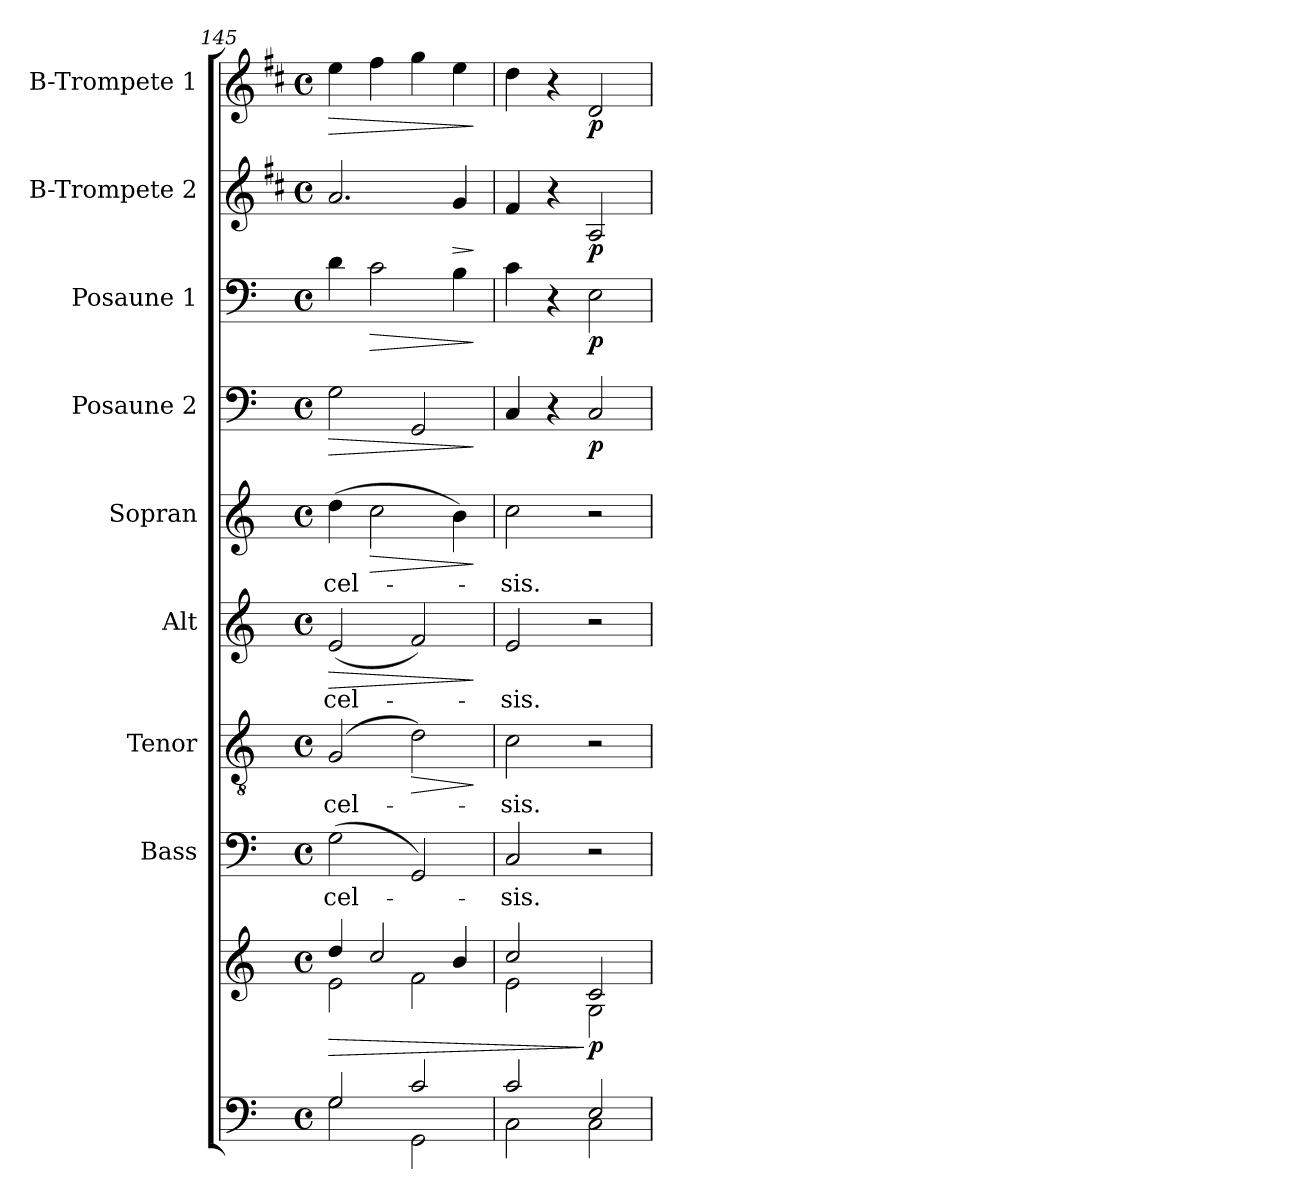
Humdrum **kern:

**kern	**kern	**dynam	**kern	**text	**kern	**text	**dynam	**kern	**text	**dynam	**kern	**text	**dynam	**kern	**dynam	**kern	**dynam	**kern	**dynam	**kern	**dynam
*part9	*part9	*part9	*part8	*part8	*part7	*part7	*part7	*part6	*part6	*part6	*part5	*part5	*part5	*part4	*part4	*part3	*part3	*part2	*part2	*part1	*part1
*staff10	*staff9	*staff9/10	*staff8	*staff8	*staff7	*staff7	*staff7	*staff6	*staff6	*staff6	*staff5	*staff5	*staff5	*staff4	*staff4	*staff3	*staff3	*staff2	*staff2	*staff1	*staff1
*	*	*	*I"Bass	*	*I"Tenor	*	*	*I"Alt	*	*	*I"Sopran	*	*	*I"Posaune 2	*	*I"Posaune 1	*	*I"B-Trompete 2	*	*I"B-Trompete 1	*
*	*	*	*I'B.	*	*I'T.	*	*	*I'A.	*	*	*I'S.	*	*	*I'Pos. 2	*	*I'Pos. 1	*	*I'B Trp. 2	*	*I'B Trp. 1	*
*clefF4	*clefG2	*	*clefF4	*	*clefGv2	*	*	*clefG2	*	*	*clefG2	*	*	*clefF4	*	*clefF4	*	*clefG2	*	*clefG2	*
*	*	*	*	*	*	*	*	*	*	*	*	*	*	*	*	*	*	*ITrd1c2	*	*ITrd1c2	*
*k[]	*k[]	*	*k[]	*	*k[]	*	*	*k[]	*	*	*k[]	*	*	*k[]	*	*k[]	*	*k[]	*	*k[]	*
*C:	*C:	*	*C:	*	*C:	*	*	*C:	*	*	*C:	*	*	*C:	*	*C:	*	*C:	*	*C:	*
*M4/4	*M4/4	*	*M4/4	*	*M4/4	*	*	*M4/4	*	*	*M4/4	*	*	*M4/4	*	*M4/4	*	*M4/4	*	*M4/4	*
*met(c)	*met(c)	*	*met(c)	*	*met(c)	*	*	*met(c)	*	*	*met(c)	*	*	*met(c)	*	*met(c)	*	*met(c)	*	*met(c)	*
=145	=145	=145	=145	=145	=145	=145	=145	=145	=145	=145	=145	=145	=145	=145	=145	=145	=145	=145	=145	=145	=145
*^	*	*	*	*	*	*	*	*	*	*	*	*	*	*	*	*	*	*	*	*	*
!	!	!	!LO:HP:b	!	!LO:LY:b	!	!LO:LY:b	!	!	!LO:LY:b	!LO:HP:b	!	!LO:LY:b	!	!	!LO:HP:b	!	!	!	!	!	!LO:HP:b
*	*	*^	*	*	*	*	*	*	*	*	*	*	*	*	*	*	*	*	*	*	*	*
2G/	2G\	4dd/	2e\	>	(>2G\	-cel-	(2G/	-cel-	.	(<2e/	-cel-	>	(>4dd\	-cel-	.	2G\	>	4d\	.	2.g/	.	4dd\	>
!	!	!	!	!	!	!	!	!	!	!	!	!	!	!	!LO:HP:b	!	!	!	!LO:HP:b	!	!	!	!
.	.	2cc/	.	.	.	.	.	.	.	.	.	.	2cc\	.	>	.	.	2c\	>	.	.	4ee\	.
!	!	!	!	!	!	!	!	!	!LO:HP:b	!	!	!	!	!	!	!	!	!	!	!	!	!	!
2c/	2GG\	.	2f\	.	2GG/)	.	2d\)	.	>	2f/)	.	.	.	.	.	2GG/	.	.	.	.	.	4ff\	.
!	!	!	!	!	!	!	!	!	!	!	!	!	!	!	!	!	!	!	!	!	!LO:HP:b	!	!
.	.	4b/	.	.	.	.	.	.	.	.	.	.	4b\)	.	.	.	.	4B\	.	4f/	>	4dd\	.
*v	*v	*	*	*	*	*	*	*	*	*	*	*	*	*	*	*	*	*	*	*	*	*	*
*	*v	*v	*	*	*	*	*	*	*	*	*	*	*	*	*	*	*	*	*	*	*	*
.	.	.	.	.	.	.	]	.	.	]	.	.	]	.	]	.	]	.	]	.	]
=146	=146	=146	=146	=146	=146	=146	=146	=146	=146	=146	=146	=146	=146	=146	=146	=146	=146	=146	=146	=146	=146
*^	*^	*	*	*	*	*	*	*	*	*	*	*	*	*	*	*	*	*	*	*	*
!	!	!	!	!	!	!LO:LY:b	!	!LO:LY:b	!	!	!LO:LY:b	!	!	!LO:LY:b	!	!	!	!	!	!	!	!	!
2c/	2C\	2cc/	2e\	.	2C/	-sis.	2c\	-sis.	.	2e/	-sis.	.	2cc\	-sis.	.	4C/	.	4c\	.	4e/	.	4cc\	.
.	.	.	.	.	.	.	.	.	.	.	.	.	.	.	.	4r	.	4r	.	4r	.	4r	.
!	!	!	!	!LO:DY:n=1:b	!	!	!	!	!	!	!	!	!	!	!	!	!LO:DY:b	!	!LO:DY:b	!	!LO:DY:b	!	!LO:DY:b
2E/	2C\	2c/	2G\	] p	2r	.	2r	.	.	2r	.	.	2r	.	.	2C/	p	2E\	p	2G/	p	2c/	p
*v	*v	*	*	*	*	*	*	*	*	*	*	*	*	*	*	*	*	*	*	*	*	*	*
*	*v	*v	*	*	*	*	*	*	*	*	*	*	*	*	*	*	*	*	*	*	*	*
=	=	=	=	=	=	=	=	=	=	=	=	=	=	=	=	=	=	=	=	=	=
*-	*-	*-	*-	*-	*-	*-	*-	*-	*-	*-	*-	*-	*-	*-	*-	*-	*-	*-	*-	*-	*-
